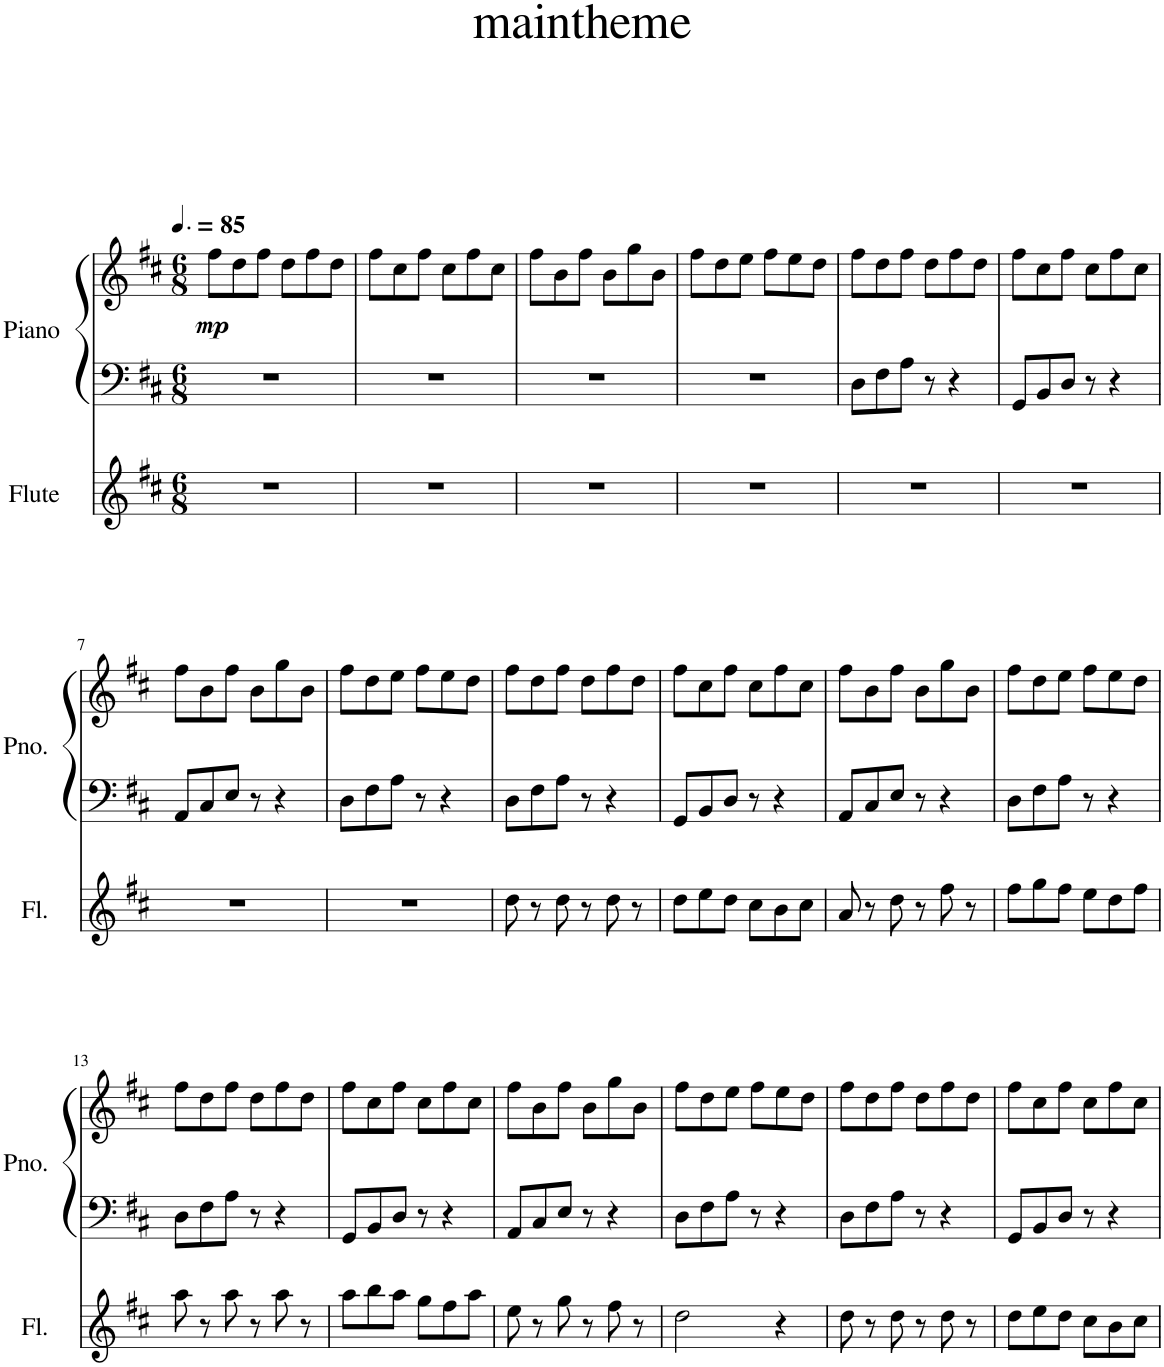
**kern	**kern	**kern	**dynam
*part2	*part1	*part1	*part1
*staff3	*staff2	*staff1	*staff1/2
*I"Flute	*I"Piano	*	*
*I'Fl.	*I'Pno.	*	*
*clefG2	*clefF4	*clefG2	*
*k[f#c#]	*k[f#c#]	*k[f#c#]	*
*M6/8	*M6/8	*M6/8	*
*MM127	*MM127	*MM127	*
=1	=1	=1	=1
!	!	!	!LO:DY:b
2.r	2.r	8ff#\L	mp
.	.	8dd\	.
.	.	8ff#\J	.
.	.	8dd\L	.
.	.	8ff#\	.
.	.	8dd\J	.
=2	=2	=2	=2
2.r	2.r	8ff#\L	.
.	.	8cc#\	.
.	.	8ff#\J	.
.	.	8cc#\L	.
.	.	8ff#\	.
.	.	8cc#\J	.
=3	=3	=3	=3
2.r	2.r	8ff#\L	.
.	.	8b\	.
.	.	8ff#\J	.
.	.	8b\L	.
.	.	8gg\	.
.	.	8b\J	.
=4	=4	=4	=4
2.r	2.r	8ff#\L	.
.	.	8dd\	.
.	.	8ee\J	.
.	.	8ff#\L	.
.	.	8ee\	.
.	.	8dd\J	.
=5	=5	=5	=5
2.r	8D\L	8ff#\L	.
.	8F#\	8dd\	.
.	8A\J	8ff#\J	.
.	8r	8dd\L	.
.	4r	8ff#\	.
.	.	8dd\J	.
=6	=6	=6	=6
2.r	8GG/L	8ff#\L	.
.	8BB/	8cc#\	.
.	8D/J	8ff#\J	.
.	8r	8cc#\L	.
.	4r	8ff#\	.
.	.	8cc#\J	.
!!LO:LB:g=z
=7	=7	=7	=7
2.r	8AA/L	8ff#\L	.
.	8C#/	8b\	.
.	8E/J	8ff#\J	.
.	8r	8b\L	.
.	4r	8gg\	.
.	.	8b\J	.
=8	=8	=8	=8
2.r	8D\L	8ff#\L	.
.	8F#\	8dd\	.
.	8A\J	8ee\J	.
.	8r	8ff#\L	.
.	4r	8ee\	.
.	.	8dd\J	.
=9	=9	=9	=9
8dd\	8D\L	8ff#\L	.
8r	8F#\	8dd\	.
8dd\	8A\J	8ff#\J	.
8r	8r	8dd\L	.
8dd\	4r	8ff#\	.
8r	.	8dd\J	.
=10	=10	=10	=10
8dd\L	8GG/L	8ff#\L	.
8ee\	8BB/	8cc#\	.
8dd\J	8D/J	8ff#\J	.
8cc#\L	8r	8cc#\L	.
8b\	4r	8ff#\	.
8cc#\J	.	8cc#\J	.
=11	=11	=11	=11
8a/	8AA/L	8ff#\L	.
8r	8C#/	8b\	.
8dd\	8E/J	8ff#\J	.
8r	8r	8b\L	.
8ff#\	4r	8gg\	.
8r	.	8b\J	.
=12	=12	=12	=12
8ff#\L	8D\L	8ff#\L	.
8gg\	8F#\	8dd\	.
8ff#\J	8A\J	8ee\J	.
8ee\L	8r	8ff#\L	.
8dd\	4r	8ee\	.
8ff#\J	.	8dd\J	.
!!LO:LB:g=z
=13	=13	=13	=13
8aa\	8D\L	8ff#\L	.
8r	8F#\	8dd\	.
8aa\	8A\J	8ff#\J	.
8r	8r	8dd\L	.
8aa\	4r	8ff#\	.
8r	.	8dd\J	.
=14	=14	=14	=14
8aa\L	8GG/L	8ff#\L	.
8bb\	8BB/	8cc#\	.
8aa\J	8D/J	8ff#\J	.
8gg\L	8r	8cc#\L	.
8ff#\	4r	8ff#\	.
8aa\J	.	8cc#\J	.
=15	=15	=15	=15
8ee\	8AA/L	8ff#\L	.
8r	8C#/	8b\	.
8gg\	8E/J	8ff#\J	.
8r	8r	8b\L	.
8ff#\	4r	8gg\	.
8r	.	8b\J	.
=16	=16	=16	=16
2dd\	8D\L	8ff#\L	.
.	8F#\	8dd\	.
.	8A\J	8ee\J	.
.	8r	8ff#\L	.
4r	4r	8ee\	.
.	.	8dd\J	.
=17	=17	=17	=17
8dd\	8D\L	8ff#\L	.
8r	8F#\	8dd\	.
8dd\	8A\J	8ff#\J	.
8r	8r	8dd\L	.
8dd\	4r	8ff#\	.
8r	.	8dd\J	.
=18	=18	=18	=18
8dd\L	8GG/L	8ff#\L	.
8ee\	8BB/	8cc#\	.
8dd\J	8D/J	8ff#\J	.
8cc#\L	8r	8cc#\L	.
8b\	4r	8ff#\	.
8cc#\J	.	8cc#\J	.
=	=	=	=
*-	*-	*-	*-
